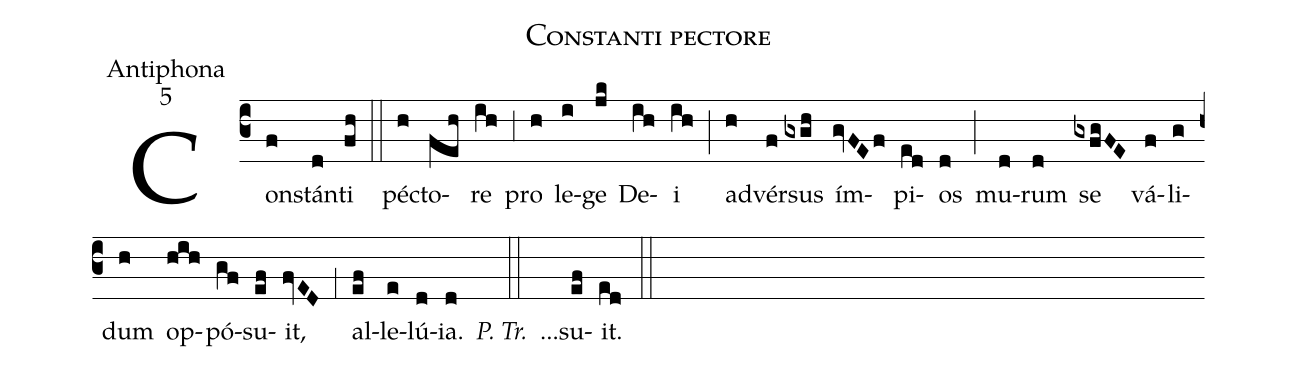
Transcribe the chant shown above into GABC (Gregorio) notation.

name:Constanti pectore;
office-part:Antiphona;
mode:5;
%%
(c3) Con(f)stán(d)ti(fh) (::)
pé(h)cto(feh)re(ih) (,3) pro(h) le(i)ge(jk) De(ih)i(ih) (;) ad(h)vér(f)sus(gxgh) ím(gvFEf)pi(ed)os(d) (;) mu(d)rum(d) se(gxfgFE) vá(f)li(g)dum(h) op(hih)pó(gf)su(ef)it,(fvED) (,1) al(ef)le(e)lú(d)ia.(d) <i>P. Tr.</i>(::) ...su(ef)it.(ed) (::)
